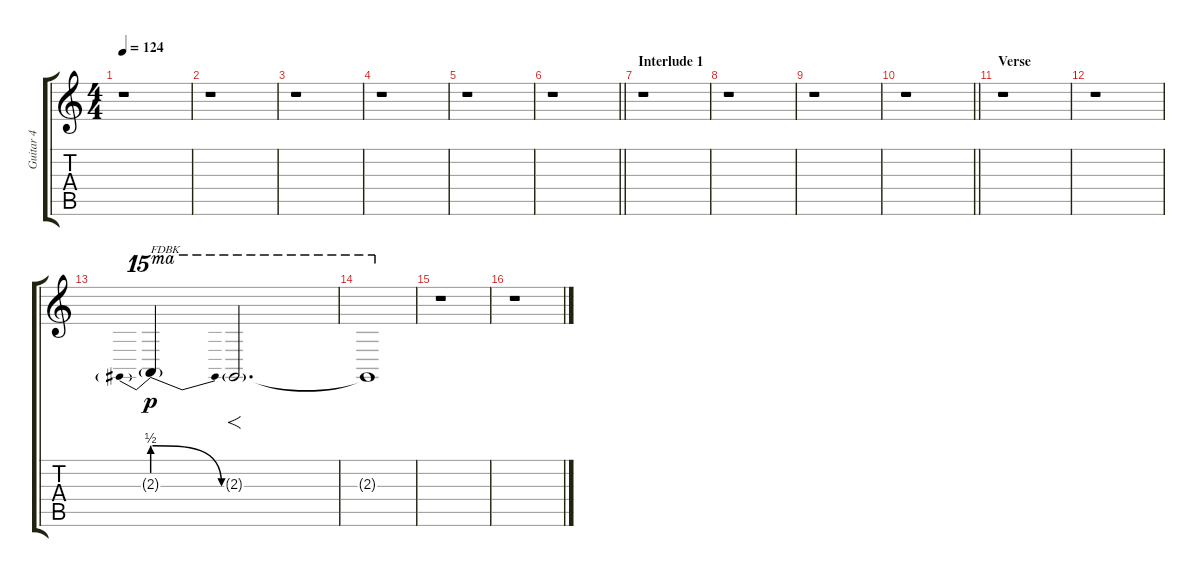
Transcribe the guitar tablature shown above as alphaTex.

\track ("Guitar 4" "Guitar 4") {instrument distortionguitar}
\staff {score tabs}
\tuning (Eb4 Bb3 Gb3 Db3 Ab2 Db2) {hide}
\ts (4 4)
\tempo 124
\clef g2
\ks c
r.1{dy p} |
r.1 |
r.1 |
r.1 |
r.1 |
\barLineRight lightlight
r.1 |
\section ("" "Interlude 1")
r.1 |
r.1 |
r.1 |
\barLineRight lightlight
r.1 |
\section ("" "Verse")
r.1 |
r.1 |
2.3{be (prebendrelease 0 2 60 0) g}.4{ot 15ma txt "FDBK"} 2.3{g}.2{f d ot 15ma} |
2.3{t}.1{ot 15ma} |
r.1 |
r.1
